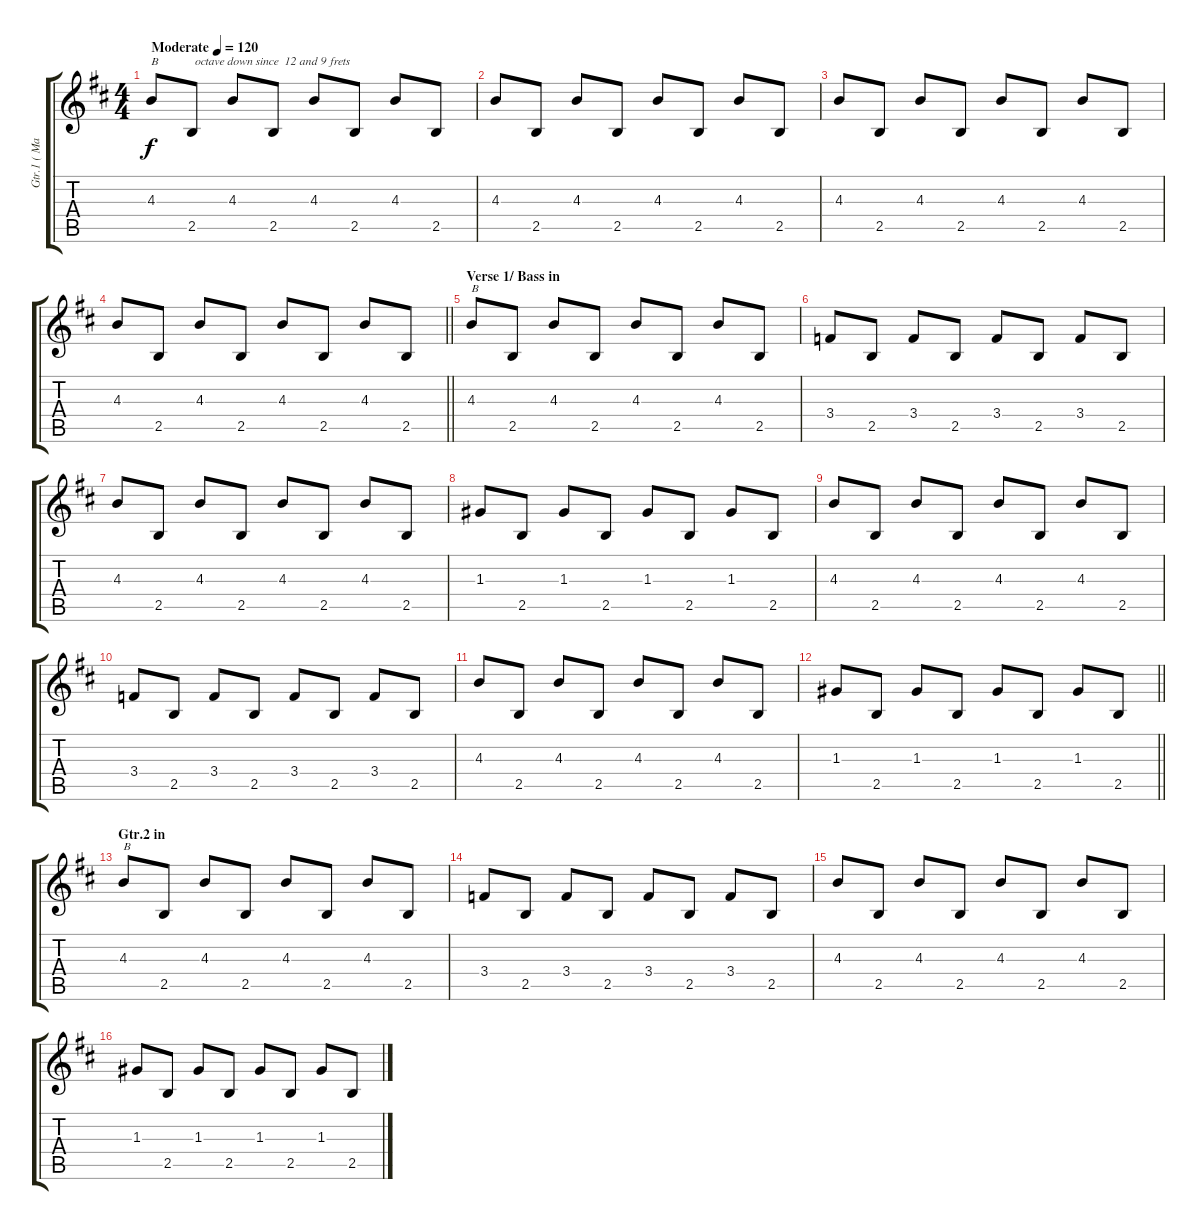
\track ("Gtr.1 ( Main Riff )" "Gtr.1 ( Ma") {instrument distortionguitar}
\staff {score tabs}
\tuning (E4 B3 G3 D3 A2 E2) {hide}
\ts (4 4)
\tempo (120 "Moderate")
\clef g2
\ks d
4.3.8{txt "B" dy f instrument distortionguitar} 2.5.8{txt " octave down since  12 and 9 frets"} 4.3.8 2.5.8 4.3.8 2.5.8 4.3.8 2.5.8 |
4.3.8 2.5.8 4.3.8 2.5.8 4.3.8 2.5.8 4.3.8 2.5.8 |
4.3.8 2.5.8 4.3.8 2.5.8 4.3.8 2.5.8 4.3.8 2.5.8 |
\barLineRight lightlight
4.3.8 2.5.8 4.3.8 2.5.8 4.3.8 2.5.8 4.3.8 2.5.8 |
\section ("" "Verse 1/ Bass in")
4.3.8{txt "B"} 2.5.8 4.3.8 2.5.8 4.3.8 2.5.8 4.3.8 2.5.8 |
3.4.8 2.5.8 3.4.8 2.5.8 3.4.8 2.5.8 3.4.8 2.5.8 |
4.3.8 2.5.8 4.3.8 2.5.8 4.3.8 2.5.8 4.3.8 2.5.8 |
1.3.8 2.5.8 1.3.8 2.5.8 1.3.8 2.5.8 1.3.8 2.5.8 |
4.3.8 2.5.8 4.3.8 2.5.8 4.3.8 2.5.8 4.3.8 2.5.8 |
3.4.8 2.5.8 3.4.8 2.5.8 3.4.8 2.5.8 3.4.8 2.5.8 |
4.3.8 2.5.8 4.3.8 2.5.8 4.3.8 2.5.8 4.3.8 2.5.8 |
\barLineRight lightlight
1.3.8 2.5.8 1.3.8 2.5.8 1.3.8 2.5.8 1.3.8 2.5.8 |
\section ("" "Gtr.2 in")
4.3.8{txt "B"} 2.5.8 4.3.8 2.5.8 4.3.8 2.5.8 4.3.8 2.5.8 |
3.4.8 2.5.8 3.4.8 2.5.8 3.4.8 2.5.8 3.4.8 2.5.8 |
4.3.8 2.5.8 4.3.8 2.5.8 4.3.8 2.5.8 4.3.8 2.5.8 |
1.3.8 2.5.8 1.3.8 2.5.8 1.3.8 2.5.8 1.3.8 2.5.8
